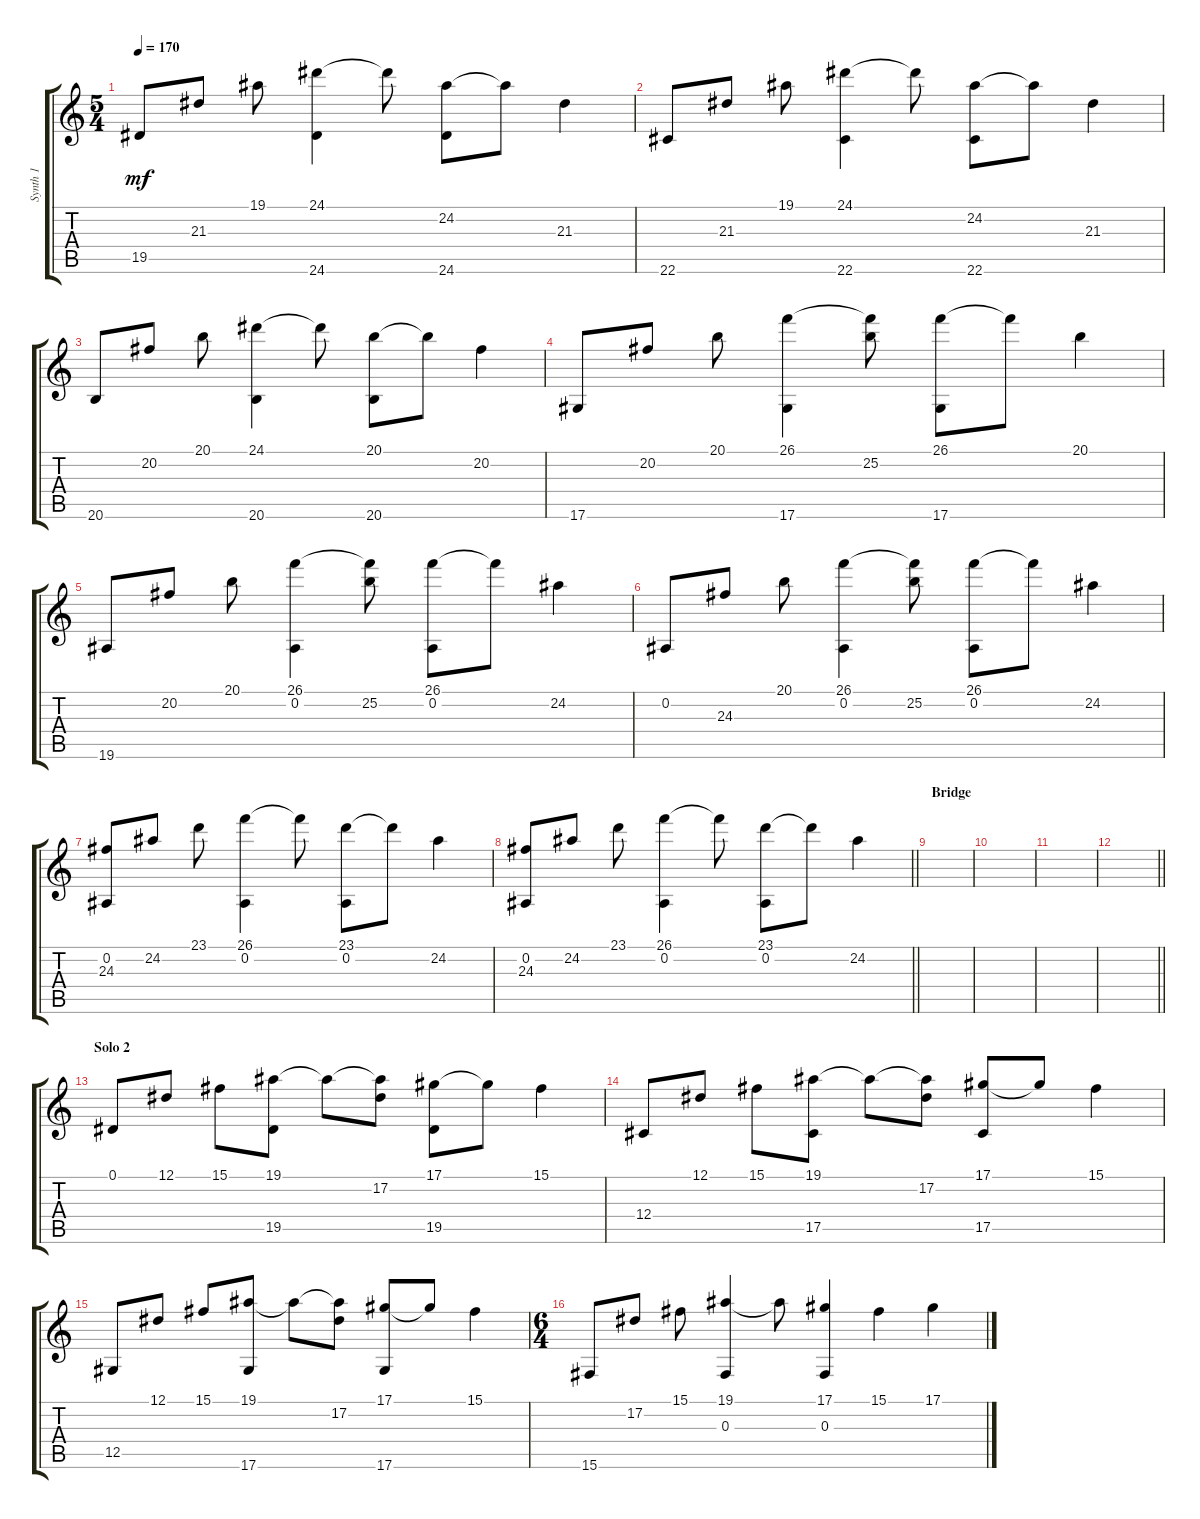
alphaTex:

\track ("Synth 1" "Synth 1") {instrument vibraphone}
\staff {score tabs}
\tuning (Eb4 Bb3 Gb3 Db3 Ab2 Eb2) {hide}
\ts (5 4)
\tempo 170
\clef g2
\ks c
19.5.8{dy mf} 21.3.8 19.1.8 (24.1 24.6).4 24.1{t}.8 (24.2 24.6).8 24.2{t}.8 21.3.4 |
22.6.8 21.3.8 19.1.8 (24.1 22.6).4 24.1{t}.8 (24.2 22.6).8 24.2{t}.8 21.3.4 |
20.6.8 20.2.8 20.1.8 (24.1 20.6).4 24.1{t}.8 (20.1 20.6).8 20.1{t}.8 20.2.4 |
17.6.8 20.2.8 20.1.8 (26.1 17.6).4 (26.1{t} 25.2).8 (26.1 17.6).8 26.1{t}.8 20.1.4 |
19.6.8 20.2.8 20.1.8 (26.1 0.2).4 (26.1{t} 25.2).8 (26.1 0.2).8 26.1{t}.8 24.2.4 |
0.2.8 24.3.8 20.1.8 (26.1 0.2).4 (26.1{t} 25.2).8 (26.1 0.2).8 26.1{t}.8 24.2.4 |
(0.2 24.3).8 24.2.8 23.1.8 (26.1 0.2).4 26.1{t}.8 (23.1 0.2).8 23.1{t}.8 24.2.4 |
\barLineRight lightlight
(0.2 24.3).8 24.2.8 23.1.8 (26.1 0.2).4 26.1{t}.8 (23.1 0.2).8 23.1{t}.8 24.2.4 |
\section ("" "Bridge")
|
|
|
\barLineRight lightlight
|
\section ("" "Solo 2")
0.1.8 12.1.8 15.1.8 (19.1 19.5).8 19.1{t}.8 (19.1{t} 17.2).8 (17.1 19.5).8 17.1{t}.8 15.1.4 |
12.4.8 12.1.8 15.1.8 (19.1 17.5).8 19.1{t}.8 (19.1{t} 17.2).8 (17.1 17.5).8 17.1{t}.8 15.1.4 |
12.5.8 12.1.8 15.1.8 (19.1 17.6).8 19.1{t}.8 (19.1{t} 17.2).8 (17.1 17.6).8 17.1{t}.8 15.1.4 |
\ts (6 4)
15.6.8 17.2.8 15.1.8 (19.1 0.3).4 19.1{t}.8 (17.1 0.3).4 15.1.4 17.1.4
